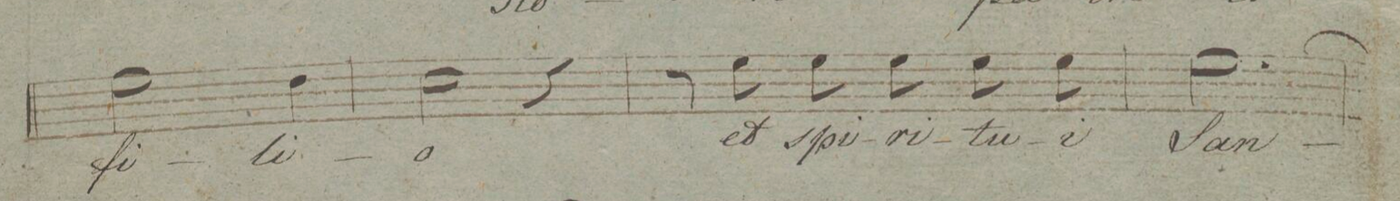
**kern	**text	**dynam
*I"Tenore.	*	*
*clefC4	*	*
*k[f#]	*	*
*M3/4	*	*
2d\	fi-	.
4c\	-li-	.
=110	=110	=110
2B\	-o	.
4r	.	.
=111	=111	=111
8r	.	.
8d\	et	.
8d\	spi-	.
8d\	-ri-	.
8d\	-tu-	.
8d\	-i	.
=112	=112	=112
[2.d\	San-	.
=113	=113	=113
*-	*-	*-
